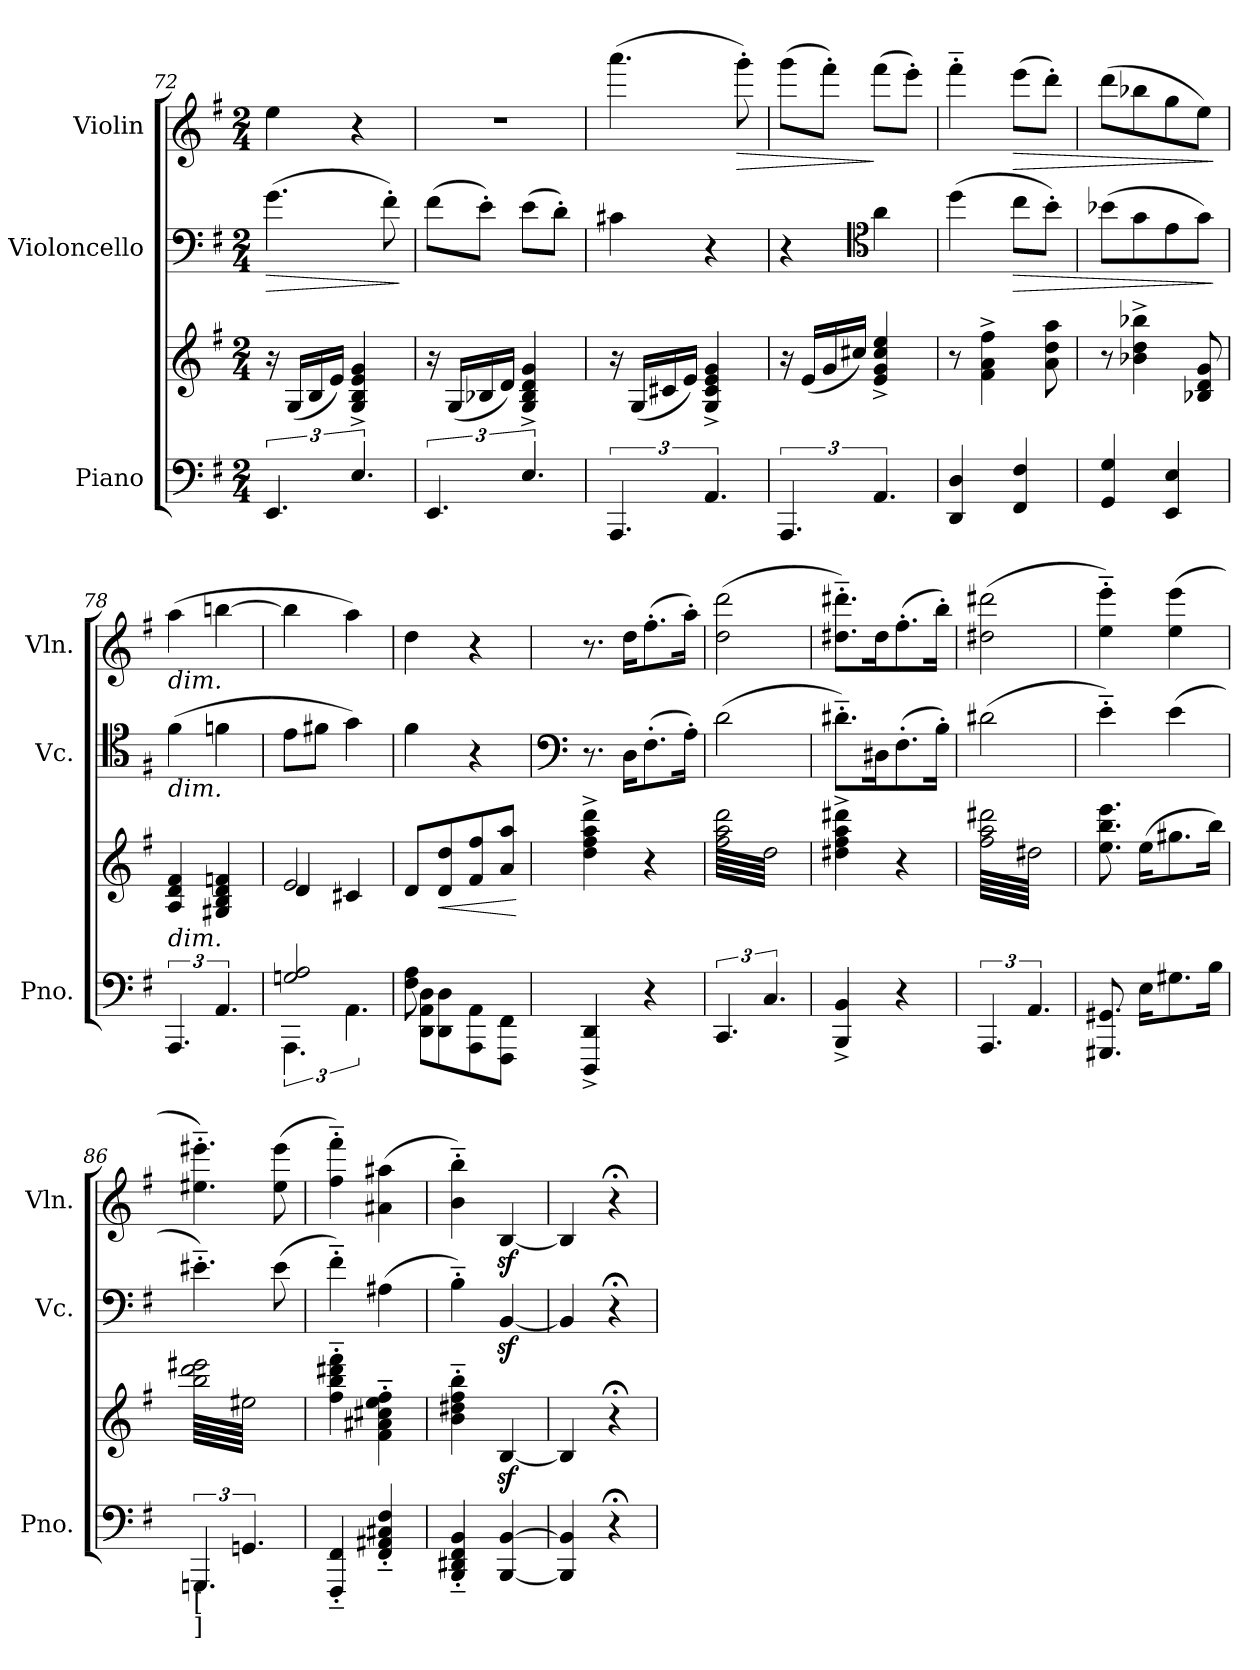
**kern	**kern	**dynam	**kern	**dynam	**kern	**dynam
*part3	*part3	*part3	*part2	*part2	*part1	*part1
*staff4	*staff3	*staff3/4	*staff2	*staff2	*staff1	*staff1
*I"Piano	*	*	*I"Violoncello	*	*I"Violin	*
*I'Pno.	*	*	*I'Vc.	*	*I'Vln.	*
*clefF4	*clefG2	*	*clefF4	*	*clefG2	*
*k[f#]	*k[f#]	*	*k[f#]	*	*k[f#]	*
*M2/4	*M2/4	*	*M2/4	*	*M2/4	*
=72	=72	=72	=72	=72	=72	=72
!	!	!	!	!LO:HP:b	!	!
6.EE/	16r	.	(4.g\	>	4ee\	.
.	(16G/LL	.	.	.	.	.
.	16B/	.	.	.	.	.
.	16e/JJ)	.	.	.	.	.
6.E/	4G/^> 4B/^> 4e/^> 4g/^>	.	.	.	4r	.
.	.	.	8f#'\)	.	.	.
.	.	.	.	]	.	.
!!LO:PB:g=z
=73	=73	=73	=73	=73	=73	=73
6.EE/	16r	.	(8f#\L	.	2r	.
.	(16G/LL	.	.	.	.	.
.	16B-X/	.	8e'\J)	.	.	.
.	16d/JJ)	.	.	.	.	.
6.E/	4G/^> 4B-/^> 4d/^> 4g/^>	.	(8e\L	.	.	.
.	.	.	8d'\J)	.	.	.
=74	=74	=74	=74	=74	=74	=74
6.AAA/	16r	.	4c#X\	.	(4.aaa\	.
.	(16G/LL	.	.	.	.	.
.	16c#X/	.	.	.	.	.
.	16e/JJ)	.	.	.	.	.
6.AA/	4G/^> 4c#/^> 4e/^> 4g/^>	.	4r	.	.	.
!	!	!	!	!	!	!LO:HP:b
.	.	.	.	.	8ggg'\)	>
=75	=75	=75	=75	=75	=75	=75
6.AAA/	16r	.	4r	.	(8ggg\L	.
.	(16e/LL	.	.	.	.	.
.	16g/	.	.	.	8fff#'\J)	.
.	16cc#X/JJ)	.	.	.	.	.
*	*	*	*clefC4	*	*	*
6.AA/	4e/^> 4g/^> 4cc#/^> 4ee/^>	.	4a\	.	(8fff#\L	]
.	.	.	.	.	8eee'\J)	.
=76	=76	=76	=76	=76	=76	=76
4DD/ 4D/	8r	.	(4dd\	.	4fff#'~\	.
.	4f#\^> 4a\^> 4ff#\^>	.	.	.	.	.
!	!	!	!	!LO:HP:b	!	!LO:HP:b
4FF#/ 4F#/	.	.	8cc\L	>	(8eee\L	>
.	8a\ 8dd\ 8aa\	.	8b'\J)	.	8ddd'\J)	.
=77	=77	=77	=77	=77	=77	=77
4GG/ 4G/	8r	.	(8b-X\L	.	(8ddd\L	.
.	4b-X\^> 4dd\^> 4bb-X\^>	.	8g\	.	8bb-X\	.
4EE/ 4E/	.	.	8e\	.	8gg\	.
.	8B-X/ 8d/ 8g/	.	8g\J)	.	8ee\J)	.
.	.	.	.	]	.	]
=78	=78	=78	=78	=78	=78	=78
!	!	!	!	!	!LO:TX:b:i:t=dim.	!
!	!	!	!LO:TX:b:i:t=dim.	!	!	!
!	!LO:TX:b:i:t=dim.	!	!	!	!	!
6.AAA/	4A/ 4d/ 4f#/	.	(4f#\	.	(4aa\	.
6.AA/	4G#X/ 4B/ 4d/ 4fn/	.	4fn\	.	[4bbn\	.
=79	=79	=79	=79	=79	=79	=79
*^	*^	*	*	*	*	*
2Gn/ 2A/	6.AAA\	2e/	4d/	.	8e\L	.	4bb\]	.
.	.	.	.	.	8f#X\J	.	.	.
.	6.AA\	.	4c#X/	.	4g\)	.	4aa\)	.
*	*	*v	*v	*	*	*	*	*
=80	=80	=80	=80	=80	=80	=80	=80
8F#\ 8A\	8DD\ 8AA\ 8D\L	8d/L	.	4f#\	.	4dd\	.
!	!	!	!LO:HP:b	!	!	!	!
4.ryy	8DD\ 8D\	8d/ 8dd/	<	.	.	.	.
.	8AAA\ 8AA\	8f#/ 8ff#/	.	4r	.	4r	.
.	8FFF#\ 8FF#\J	8a/ 8aa/J	.	.	.	.	.
*v	*v	*	*	*	*	*	*
.	.	[	.	.	.	.
!!LO:LB:g=z
=81	=81	=81	=81	=81	=81	=81
*	*	*	*clefF4	*	*	*
4DDD/^> 4DD/^>	4dd\^ 4ff#\^ 4aa\^ 4ddd\^	.	8.r	.	8.r	.
.	.	.	16D\KL	.	16dd\KL	.
4r	4r	.	(8.F#'\	.	(8.ff#'\	.
.	.	.	16A'\Jk)	.	16aa'\Jk)	.
=82	=82	=82	=82	=82	=82	=82
*	*tremolo	*	*	*	*	*
6.CC/	64ff#\ 64aa\ 64ddd\LLLL	.	(2d\	.	(2dd\ 2ddd\	.
.	64dd\	.	.	.	.	.
.	64ff#\ 64aa\ 64ddd\	.	.	.	.	.
.	64dd\	.	.	.	.	.
.	64ff#\ 64aa\ 64ddd\	.	.	.	.	.
.	64dd\	.	.	.	.	.
.	64ff#\ 64aa\ 64ddd\	.	.	.	.	.
.	64dd\	.	.	.	.	.
.	64ff#\ 64aa\ 64ddd\	.	.	.	.	.
.	64dd\	.	.	.	.	.
.	64ff#\ 64aa\ 64ddd\	.	.	.	.	.
.	64dd\	.	.	.	.	.
.	64ff#\ 64aa\ 64ddd\	.	.	.	.	.
.	64dd\	.	.	.	.	.
.	64ff#\ 64aa\ 64ddd\	.	.	.	.	.
.	64dd\	.	.	.	.	.
6.C/	64ff#\ 64aa\ 64ddd\	.	.	.	.	.
.	64dd\	.	.	.	.	.
.	64ff#\ 64aa\ 64ddd\	.	.	.	.	.
.	64dd\	.	.	.	.	.
.	64ff#\ 64aa\ 64ddd\	.	.	.	.	.
.	64dd\	.	.	.	.	.
.	64ff#\ 64aa\ 64ddd\	.	.	.	.	.
.	64dd\	.	.	.	.	.
.	64ff#\ 64aa\ 64ddd\	.	.	.	.	.
.	64dd\	.	.	.	.	.
.	64ff#\ 64aa\ 64ddd\	.	.	.	.	.
.	64dd\	.	.	.	.	.
.	64ff#\ 64aa\ 64ddd\	.	.	.	.	.
.	64dd\	.	.	.	.	.
.	64ff#\ 64aa\ 64ddd\	.	.	.	.	.
.	64dd\JJJJ	.	.	.	.	.
*	*Xtremolo	*	*	*	*	*
=83	=83	=83	=83	=83	=83	=83
4BBB/^> 4BB/^>	4dd#X\^ 4ff#\^ 4aa\^ 4ddd#X\^	.	8.d#X'~\L)	.	8.dd#X\'~ 8.ddd#X\'~L)	.
.	.	.	.	.	.	.
.	.	.	.	.	.	.
.	.	.	.	.	.	.
.	.	.	.	.	.	.
.	.	.	.	.	.	.
.	.	.	.	.	.	.
.	.	.	.	.	.	.
.	.	.	.	.	.	.
.	.	.	.	.	.	.
.	.	.	.	.	.	.
.	.	.	.	.	.	.
.	.	.	16D#X\K	.	16dd#\K	.
.	.	.	.	.	.	.
.	.	.	.	.	.	.
.	.	.	.	.	.	.
4r	4r	.	(8.F#'\	.	(8.ff#'\	.
.	.	.	16B'\Jk)	.	16bb'\Jk)	.
=84	=84	=84	=84	=84	=84	=84
*	*tremolo	*	*	*	*	*
6.AAA/	64ff#\ 64aa\ 64ddd#X\LLLL	.	(2d#X\	.	(2dd#X\ 2ddd#X\	.
.	64dd#X\	.	.	.	.	.
.	64ff#\ 64aa\ 64ddd#X\	.	.	.	.	.
.	64dd#X\	.	.	.	.	.
.	64ff#\ 64aa\ 64ddd#X\	.	.	.	.	.
.	64dd#X\	.	.	.	.	.
.	64ff#\ 64aa\ 64ddd#X\	.	.	.	.	.
.	64dd#X\	.	.	.	.	.
.	64ff#\ 64aa\ 64ddd#X\	.	.	.	.	.
.	64dd#X\	.	.	.	.	.
.	64ff#\ 64aa\ 64ddd#X\	.	.	.	.	.
.	64dd#X\	.	.	.	.	.
.	64ff#\ 64aa\ 64ddd#X\	.	.	.	.	.
.	64dd#X\	.	.	.	.	.
.	64ff#\ 64aa\ 64ddd#X\	.	.	.	.	.
.	64dd#X\	.	.	.	.	.
6.AA/	64ff#\ 64aa\ 64ddd#X\	.	.	.	.	.
.	64dd#X\	.	.	.	.	.
.	64ff#\ 64aa\ 64ddd#X\	.	.	.	.	.
.	64dd#X\	.	.	.	.	.
.	64ff#\ 64aa\ 64ddd#X\	.	.	.	.	.
.	64dd#X\	.	.	.	.	.
.	64ff#\ 64aa\ 64ddd#X\	.	.	.	.	.
.	64dd#X\	.	.	.	.	.
.	64ff#\ 64aa\ 64ddd#X\	.	.	.	.	.
.	64dd#X\	.	.	.	.	.
.	64ff#\ 64aa\ 64ddd#X\	.	.	.	.	.
.	64dd#X\	.	.	.	.	.
.	64ff#\ 64aa\ 64ddd#X\	.	.	.	.	.
.	64dd#X\	.	.	.	.	.
.	64ff#\ 64aa\ 64ddd#X\	.	.	.	.	.
.	64dd#X\JJJJ	.	.	.	.	.
*	*Xtremolo	*	*	*	*	*
=85	=85	=85	=85	=85	=85	=85
8.GGG#X/ 8.GG#X/	8.ee\ 8.bb\ 8.eee\	.	4e'~\)	.	4ee\'~ 4eee\'~)	.
.	.	.	.	.	.	.
.	.	.	.	.	.	.
.	.	.	.	.	.	.
.	.	.	.	.	.	.
.	.	.	.	.	.	.
.	.	.	.	.	.	.
.	.	.	.	.	.	.
.	.	.	.	.	.	.
.	.	.	.	.	.	.
.	.	.	.	.	.	.
.	.	.	.	.	.	.
16E\KL	(16ee\KL	.	.	.	.	.
.	.	.	.	.	.	.
.	.	.	.	.	.	.
.	.	.	.	.	.	.
8.G#X\	8.gg#X\	.	(4e\	.	(4ee\ 4eee\	.
16B\Jk	16bb\Jk)	.	.	.	.	.
=86	=86	=86	=86	=86	=86	=86
!LO:TX:b:t=[	!	!	!	!	!	!
!LO:TX:b:t=]	!	!	!	!	!	!
*	*tremolo	*	*	*	*	*
6.GGGn/	64bb\ 64ddd\ 64eee#X\LLLL	.	4.e#X'~\)	.	4.ee#X\'~ 4.eee#X\'~)	.
.	64ee#X\	.	.	.	.	.
.	64bb\ 64ddd\ 64eee#X\	.	.	.	.	.
.	64ee#X\	.	.	.	.	.
.	64bb\ 64ddd\ 64eee#X\	.	.	.	.	.
.	64ee#X\	.	.	.	.	.
.	64bb\ 64ddd\ 64eee#X\	.	.	.	.	.
.	64ee#X\	.	.	.	.	.
.	64bb\ 64ddd\ 64eee#X\	.	.	.	.	.
.	64ee#X\	.	.	.	.	.
.	64bb\ 64ddd\ 64eee#X\	.	.	.	.	.
.	64ee#X\	.	.	.	.	.
.	64bb\ 64ddd\ 64eee#X\	.	.	.	.	.
.	64ee#X\	.	.	.	.	.
.	64bb\ 64ddd\ 64eee#X\	.	.	.	.	.
.	64ee#X\	.	.	.	.	.
6.GGn/	64bb\ 64ddd\ 64eee#X\	.	.	.	.	.
.	64ee#X\	.	.	.	.	.
.	64bb\ 64ddd\ 64eee#X\	.	.	.	.	.
.	64ee#X\	.	.	.	.	.
.	64bb\ 64ddd\ 64eee#X\	.	.	.	.	.
.	64ee#X\	.	.	.	.	.
.	64bb\ 64ddd\ 64eee#X\	.	.	.	.	.
.	64ee#X\	.	.	.	.	.
.	64bb\ 64ddd\ 64eee#X\	.	(8e#\	.	(8ee#\ 8eee#\	.
.	64ee#X\	.	.	.	.	.
.	64bb\ 64ddd\ 64eee#X\	.	.	.	.	.
.	64ee#X\	.	.	.	.	.
.	64bb\ 64ddd\ 64eee#X\	.	.	.	.	.
.	64ee#X\	.	.	.	.	.
.	64bb\ 64ddd\ 64eee#X\	.	.	.	.	.
.	64ee#X\JJJJ	.	.	.	.	.
*	*Xtremolo	*	*	*	*	*
=87	=87	=87	=87	=87	=87	=87
4FFF#/'~ 4FF#/'~	4ff#\'~ 4bb\'~ 4ddd#X\'~ 4fff#\'~	.	4f#'~\)	.	4ff#\'~ 4fff#\'~)	.
.	.	.	.	.	.	.
.	.	.	.	.	.	.
.	.	.	.	.	.	.
.	.	.	.	.	.	.
.	.	.	.	.	.	.
.	.	.	.	.	.	.
.	.	.	.	.	.	.
.	.	.	.	.	.	.
.	.	.	.	.	.	.
.	.	.	.	.	.	.
.	.	.	.	.	.	.
.	.	.	.	.	.	.
.	.	.	.	.	.	.
.	.	.	.	.	.	.
.	.	.	.	.	.	.
4FF#/'~ 4AA#X/'~ 4C#j/'~ 4F#/'~	4f#\'~ 4a#X\'~ 4cc#j\'~ 4ee\'~ 4ff#\'~	.	(4A#X\	.	(4a#X\ 4aa#X\	.
=88	=88	=88	=88	=88	=88	=88
4BBB/'~ 4DD#X/'~ 4FF#/'~ 4BB/'~	4b\'~ 4dd#X\'~ 4ff#\'~ 4bb\'~	.	4B'~\)	.	4b\'~ 4bb\'~)	.
[4BBB/ [4BB/	[4Bz</	.	[4BBz</	.	[4Bz</	.
=89	=89	=89	=89	=89	=89	=89
4BBB/] 4BB/]	4B/]	.	4BB/]	.	4B/]	.
4r;<	4r;<	.	4r;<	.	4r;<	.
=	=	=	=	=	=	=
*-	*-	*-	*-	*-	*-	*-
